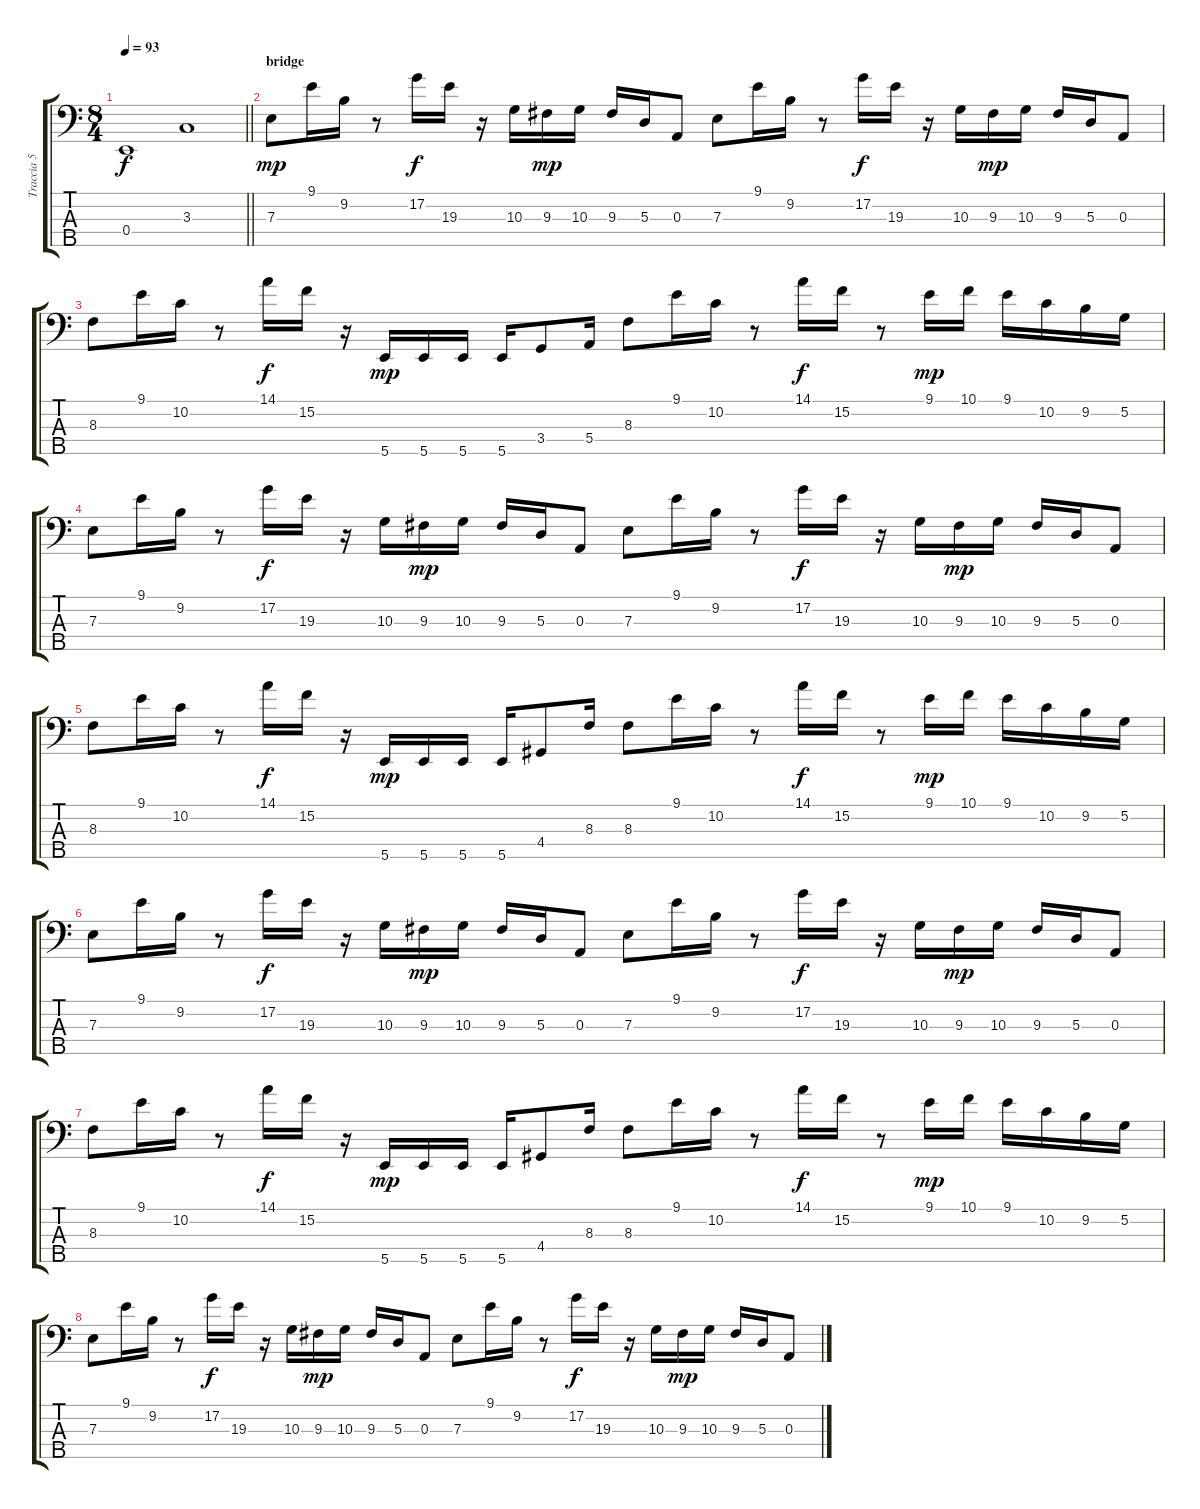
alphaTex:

\track ("Traccia 5" "Traccia 5") {instrument electricbassfinger}
\staff {score tabs}
\tuning (G2 D2 A1 E1 B0) {hide}
\ts (8 4)
\tempo 93
\clef f4
\barLineRight lightlight
\ks c
0.4.1{dy f} 3.3.1 |
\section ("" "bridge")
7.3.8{dy mp} 9.1.16 9.2.16 r.8 17.2.16{dy f} 19.3.16 r.16 10.3.16 9.3.16{dy mp} 10.3.16 9.3.16 5.3.16 0.3.8 7.3.8 9.1.16 9.2.16 r.8 17.2.16{dy f} 19.3.16 r.16 10.3.16 9.3.16{dy mp} 10.3.16 9.3.16 5.3.16 0.3.8 |
8.3.8 9.1.16 10.2.16 r.8 14.1.16{dy f} 15.2.16 r.16 5.5.16{dy mp} 5.5.16 5.5.16 5.5.16 3.4.8 5.4.16 8.3.8 9.1.16 10.2.16 r.8 14.1.16{dy f} 15.2.16 r.8 9.1.16{dy mp} 10.1.16 9.1.16 10.2.16 9.2.16 5.2.16 |
7.3.8 9.1.16 9.2.16 r.8 17.2.16{dy f} 19.3.16 r.16 10.3.16 9.3.16{dy mp} 10.3.16 9.3.16 5.3.16 0.3.8 7.3.8 9.1.16 9.2.16 r.8 17.2.16{dy f} 19.3.16 r.16 10.3.16 9.3.16{dy mp} 10.3.16 9.3.16 5.3.16 0.3.8 |
8.3.8 9.1.16 10.2.16 r.8 14.1.16{dy f} 15.2.16 r.16 5.5.16{dy mp} 5.5.16 5.5.16 5.5.16 4.4.8 8.3.16 8.3.8 9.1.16 10.2.16 r.8 14.1.16{dy f} 15.2.16 r.8 9.1.16{dy mp} 10.1.16 9.1.16 10.2.16 9.2.16 5.2.16 |
7.3.8 9.1.16 9.2.16 r.8 17.2.16{dy f} 19.3.16 r.16 10.3.16 9.3.16{dy mp} 10.3.16 9.3.16 5.3.16 0.3.8 7.3.8 9.1.16 9.2.16 r.8 17.2.16{dy f} 19.3.16 r.16 10.3.16 9.3.16{dy mp} 10.3.16 9.3.16 5.3.16 0.3.8 |
8.3.8 9.1.16 10.2.16 r.8 14.1.16{dy f} 15.2.16 r.16 5.5.16{dy mp} 5.5.16 5.5.16 5.5.16 4.4.8 8.3.16 8.3.8 9.1.16 10.2.16 r.8 14.1.16{dy f} 15.2.16 r.8 9.1.16{dy mp} 10.1.16 9.1.16 10.2.16 9.2.16 5.2.16 |
7.3.8 9.1.16 9.2.16 r.8 17.2.16{dy f} 19.3.16 r.16 10.3.16 9.3.16{dy mp} 10.3.16 9.3.16 5.3.16 0.3.8 7.3.8 9.1.16 9.2.16 r.8 17.2.16{dy f} 19.3.16 r.16 10.3.16 9.3.16{dy mp} 10.3.16 9.3.16 5.3.16 0.3.8
